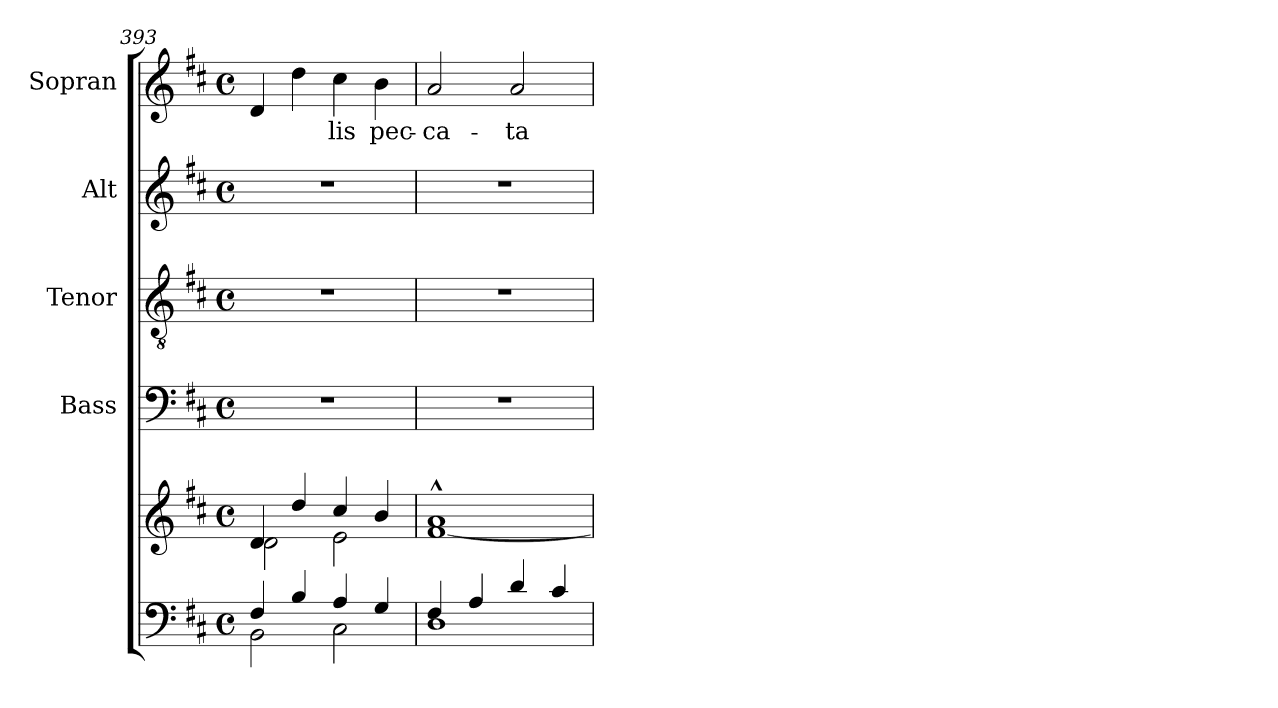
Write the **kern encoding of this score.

**kern	**kern	**kern	**kern	**kern	**kern	**text
*part5	*part5	*part4	*part3	*part2	*part1	*part1
*staff6	*staff5	*staff4	*staff3	*staff2	*staff1	*staff1
*	*	*I"Bass	*I"Tenor	*I"Alt	*I"Sopran	*
*	*	*I'B.	*I'T.	*I'A.	*I'S.	*
!!LO:PB:g=z
*clefF4	*clefG2	*clefF4	*clefGv2	*clefG2	*clefG2	*
*k[f#c#]	*k[f#c#]	*k[f#c#]	*k[f#c#]	*k[f#c#]	*k[f#c#]	*
*D:	*D:	*D:	*D:	*D:	*D:	*
*M4/4	*M4/4	*M4/4	*M4/4	*M4/4	*M4/4	*
*met(c)	*met(c)	*met(c)	*met(c)	*met(c)	*met(c)	*
=393	=393	=393	=393	=393	=393	=393
*^	*^	*	*	*	*	*
4F#/	2BB\	4d/	2d\	1r	1r	1r	4d/	.
4B/	.	4dd/	.	.	.	.	4dd\	.
!	!	!	!	!	!	!	!	!LO:LY:b
4A/	2C#\	4cc#/	2e\	.	.	.	4cc#\	-lis
!	!	!	!	!	!	!	!	!LO:LY:b
4G/	.	4b/	.	.	.	.	4b\	pec-
=394	=394	=394	=394	=394	=394	=394	=394	=394
!	!	!	!	!	!	!	!	!LO:LY:b
4F#/	1D	1a^^>	[<1f#	1r	1r	1r	2a/	-ca-
4A/	.	.	.	.	.	.	.	.
!	!	!	!	!	!	!	!	!LO:LY:b
4d/	.	.	.	.	.	.	2a/	-ta
4c#/	.	.	.	.	.	.	.	.
*v	*v	*	*	*	*	*	*	*
*	*v	*v	*	*	*	*	*
=	=	=	=	=	=	=
*-	*-	*-	*-	*-	*-	*-
